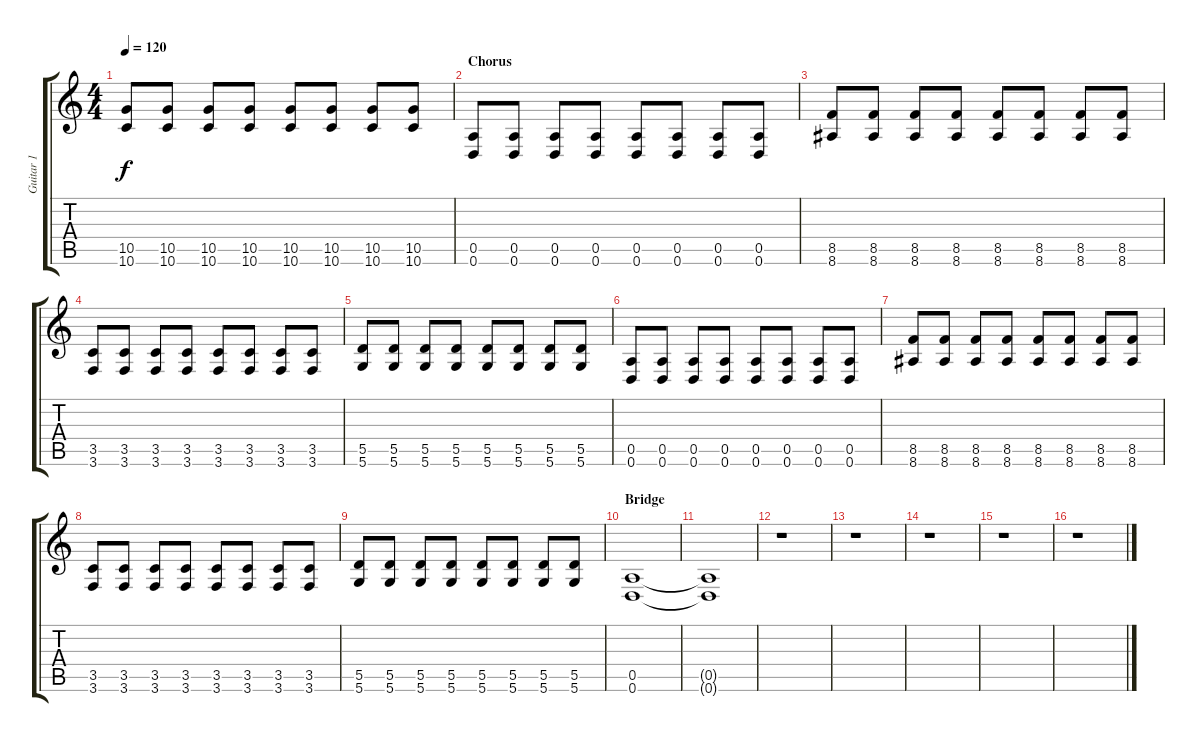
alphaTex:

\track ("Guitar 1" "Guitar 1") {instrument distortionguitar}
\staff {score tabs}
\tuning (E4 B3 G3 D3 A2 D2) {hide}
\ts (4 4)
\tempo 120
\clef g2
\ks c
(10.5 10.6).8{dy f} (10.5 10.6).8 (10.5 10.6).8 (10.5 10.6).8 (10.5 10.6).8 (10.5 10.6).8 (10.5 10.6).8 (10.5 10.6).8 |
\section ("" "Chorus")
(0.5 0.6).8 (0.5 0.6).8 (0.5 0.6).8 (0.5 0.6).8 (0.5 0.6).8 (0.5 0.6).8 (0.5 0.6).8 (0.5 0.6).8 |
(8.5 8.6).8 (8.5 8.6).8 (8.5 8.6).8 (8.5 8.6).8 (8.5 8.6).8 (8.5 8.6).8 (8.5 8.6).8 (8.5 8.6).8 |
(3.5 3.6).8 (3.5 3.6).8 (3.5 3.6).8 (3.5 3.6).8 (3.5 3.6).8 (3.5 3.6).8 (3.5 3.6).8 (3.5 3.6).8 |
(5.5 5.6).8 (5.5 5.6).8 (5.5 5.6).8 (5.5 5.6).8 (5.5 5.6).8 (5.5 5.6).8 (5.5 5.6).8 (5.5 5.6).8 |
(0.5 0.6).8 (0.5 0.6).8 (0.5 0.6).8 (0.5 0.6).8 (0.5 0.6).8 (0.5 0.6).8 (0.5 0.6).8 (0.5 0.6).8 |
(8.5 8.6).8 (8.5 8.6).8 (8.5 8.6).8 (8.5 8.6).8 (8.5 8.6).8 (8.5 8.6).8 (8.5 8.6).8 (8.5 8.6).8 |
(3.5 3.6).8 (3.5 3.6).8 (3.5 3.6).8 (3.5 3.6).8 (3.5 3.6).8 (3.5 3.6).8 (3.5 3.6).8 (3.5 3.6).8 |
(5.5 5.6).8 (5.5 5.6).8 (5.5 5.6).8 (5.5 5.6).8 (5.5 5.6).8 (5.5 5.6).8 (5.5 5.6).8 (5.5 5.6).8 |
\section ("" "Bridge")
(0.5 0.6).1 |
(0.5{t} 0.6{t}).1 |
r.1 |
r.1 |
r.1 |
r.1 |
r.1
